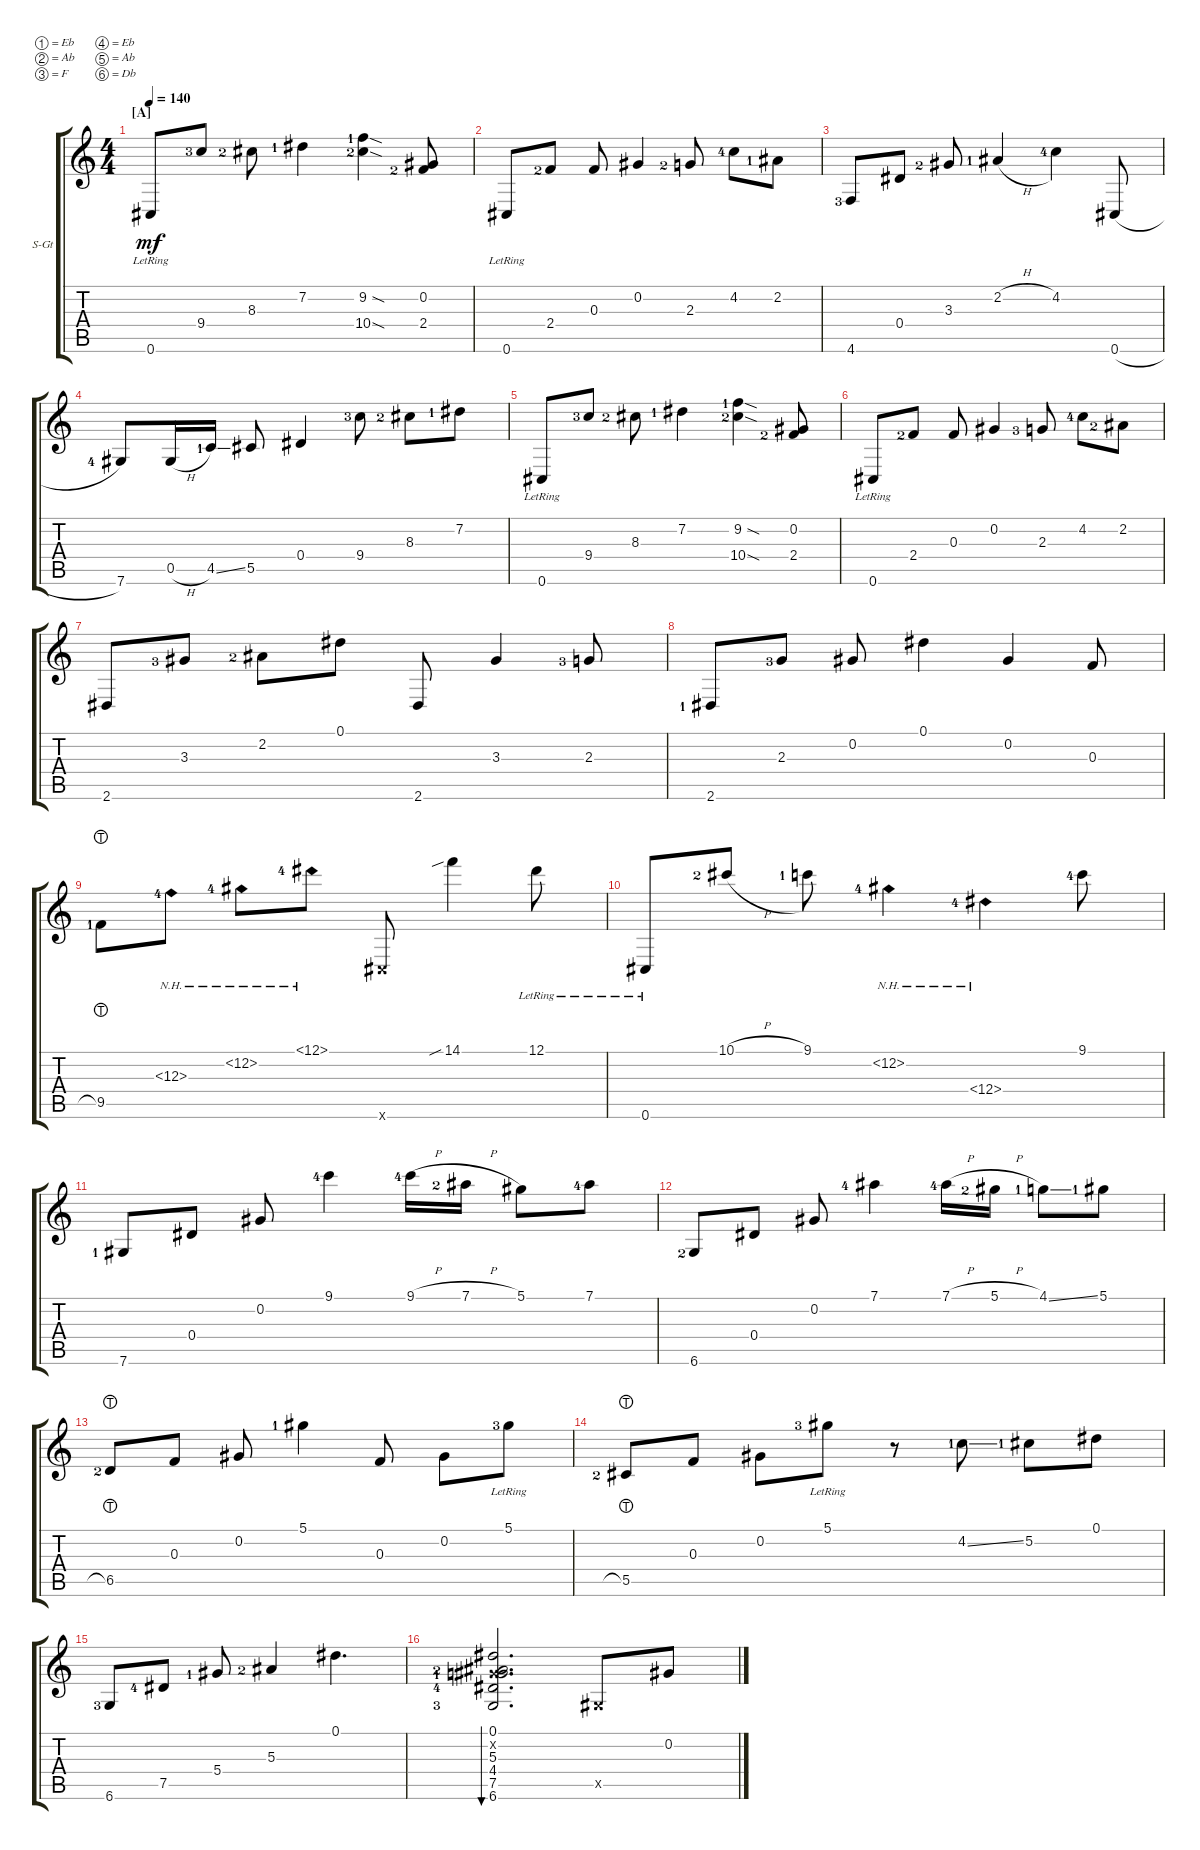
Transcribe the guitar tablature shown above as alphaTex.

\defaultSystemsLayout 4
\bracketExtendMode groupsimilarinstruments
\firstSystemTrackNameOrientation horizontal
\otherSystemsTrackNameOrientation horizontal
\track ("Steel Guitar" "S-Gt") {instrument acousticguitarsteel}
\staff {score tabs}
\tuning (Eb4 Ab3 F3 Eb3 Ab2 Db2)
\ts (4 4)
\section ("A" "")
\tempo 140
\clef g2
\scale
0.26234
\ks c
0.6{lr}.8{dy mf} 9.4{lf 4}.8 8.3{lf 3}.8 7.2{lf 2}.4 (9.2{sod lf 2} 10.4{sod lf 3}).4 (0.2 2.4{lf 3}).8 |
\scale
0.24312 0.6{lr}.8 2.4{lf 3}.8 0.3.8 0.2.4 2.3{lf 3}.8 4.2{lf 5}.8 2.2{lf 2}.8 |
\scale
0.247322 4.6{lf 4}.8 0.4.8 3.3{lf 3}.8 2.2{h lf 2}.4 4.2{lf 5}.4 0.6{h}.8 |
\scale
0.247559 7.6{lf 5}.8 0.5{h}.16 4.5{ss lf 2}.16 5.5.8 0.4.4 9.4{lf 4}.8 8.3{lf 3}.8 7.2{lf 2}.8 |
\scale
0.254695 0.6{lr}.8 9.4{lf 4}.8 8.3{lf 3}.8 7.2{lf 2}.4 (9.2{sod lf 2} 10.4{sod lf 3}).4 (0.2 2.4{lf 3}).8 |
\scale
0.252576 0.6{lr}.8 2.4{lf 3}.8 0.3.8 0.2.4 2.3{lf 4}.8 4.2{lf 5}.8 2.2{lf 3}.8 |
\scale
0.253349 2.6.8 3.3{lf 4}.8 2.2{lf 3}.8 0.1.8 2.6.8 3.3.4 2.3{lf 4}.8 |
\scale
0.239437 2.6{lf 2}.8 2.3{lf 4}.8 0.2.8 0.1.4 0.2.4 0.3.8 |
\scale
0.258313 9.5{lht lf 2}.8 12.3{nh lf 5}.8 12.2{nh lf 5}.8 12.1{nh lf 5}.8 0.6{x}.8 14.1{sib}.4 12.1{lr}.8 |
\scale
0.252352 0.6{lr}.8 10.1{h lf 3}.8 9.1{lf 2}.8 12.2{nh lf 5}.4 12.4{nh lf 5}.4 9.1{lf 5}.8 |
\scale
0.252489 7.6{lf 2}.8 0.4.8 0.2.8 9.1{lf 5}.4 9.1{h lf 5}.16 7.1{h lf 3}.16 5.1.8 7.1{lf 5}.8 |
\scale
0.237512 6.6{lf 3}.8 0.4.8 0.2.8 7.1{lf 5}.4 7.1{h lf 5}.16 5.1{h lf 3}.16 4.1{ss lf 2}.8 5.1{lf 2}.8 |
\scale
0.264502 6.5{lht lf 3}.8 0.3.8 0.2.8 5.1{lf 2}.4 0.3.8 0.2.8 5.1{lr lf 4}.8 |
\scale
0.25161 5.5{lht lf 3}.8 0.3.8 0.2.8 5.1{lr lf 4}.8 r.8 4.2{ss lf 2}.8 5.2{lf 2}.8 0.1.8 |
\scale
0.249982 6.6{lf 4}.8 7.5{lf 5}.8 5.4{lf 2}.8 5.3{lf 3}.4 0.1.4{d} |
\scale
0.233072 (0.1 0.2{x} 5.3{lf 3} 4.4{lf 2} 7.5{lf 5} 6.6{lf 4}).2{d bu 451} 0.5{x}.8 0.2.8
